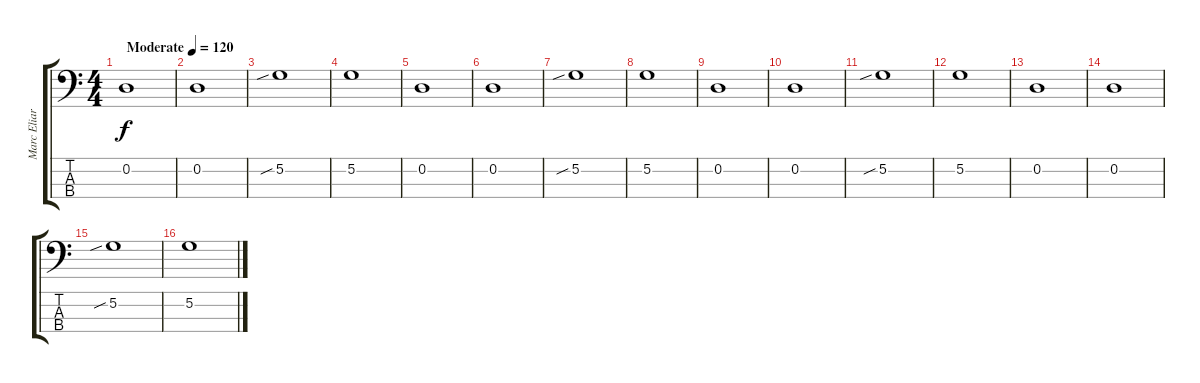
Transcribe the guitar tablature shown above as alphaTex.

\track ("Marc Eliard" "Marc Eliar") {instrument electricbassfinger}
\staff {score tabs}
\tuning (G2 D2 A1 E1) {hide}
\ts (4 4)
\tempo (120 "Moderate")
\clef f4
\ks c
0.2.1{dy f instrument electricbassfinger} |
0.2.1 |
5.2{sib}.1 |
5.2.1 |
0.2.1 |
0.2.1 |
5.2{sib}.1 |
5.2.1 |
0.2.1 |
0.2.1 |
5.2{sib}.1 |
5.2.1 |
0.2.1 |
0.2.1 |
5.2{sib}.1 |
5.2.1
